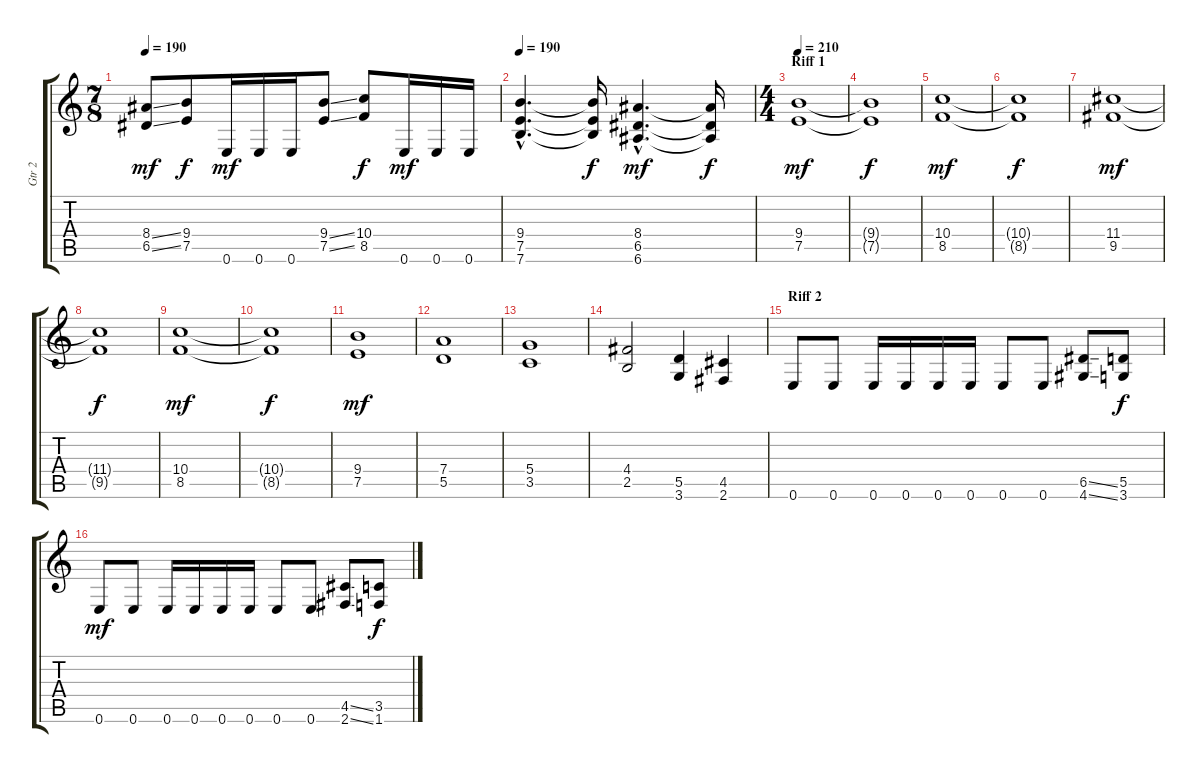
\track ("Gtr 2" "Gtr 2") {instrument distortionguitar}
\staff {score tabs}
\tuning (E4 B3 G3 D3 A2 E2) {hide}
\ts (7 8)
\tempo 190
\clef g2
\ks c
(8.4{ss} 6.5{ss}).8{dy mf} (9.4 7.5).8{dy f} 0.6.16{dy mf} 0.6.16 0.6.16 (9.4{ss} 7.5{ss}).8 (10.4 8.5).8{dy f} 0.6.16{dy mf} 0.6.16 0.6.16 |
\tempo 190
(9.4{hac} 7.5{hac} 7.6{hac}).4{d} (9.4{t} 7.5{t} 7.6{t}).16{dy f} (8.4{hac} 6.5{hac} 6.6{hac}).4{d dy mf} (8.4{t} 6.5{t} 6.6{t}).16{dy f} |
\ts (4 4)
\section ("" "Riff 1")
\tempo 210
(9.4 7.5).1{dy mf} |
(9.4{t} 7.5{t}).1{dy f} |
(10.4 8.5).1{dy mf} |
(10.4{t} 8.5{t}).1{dy f} |
(11.4 9.5).1{dy mf} |
(11.4{t} 9.5{t}).1{dy f} |
(10.4 8.5).1{dy mf} |
(10.4{t} 8.5{t}).1{dy f} |
(9.4 7.5).1{dy mf} |
(7.4 5.5).1 |
(5.4 3.5).1 |
(4.4 2.5).2 (5.5 3.6).4 (4.5 2.6).4 |
\section ("" "Riff 2")
0.6.8 0.6.8 0.6.16 0.6.16 0.6.16 0.6.16 0.6.8 0.6.8 (6.5{ss} 4.6{ss}).8 (5.5 3.6).8{dy f} |
0.6.8{dy mf} 0.6.8 0.6.16 0.6.16 0.6.16 0.6.16 0.6.8 0.6.8 (4.5{ss} 2.6{ss}).8 (3.5 1.6).8{dy f}
